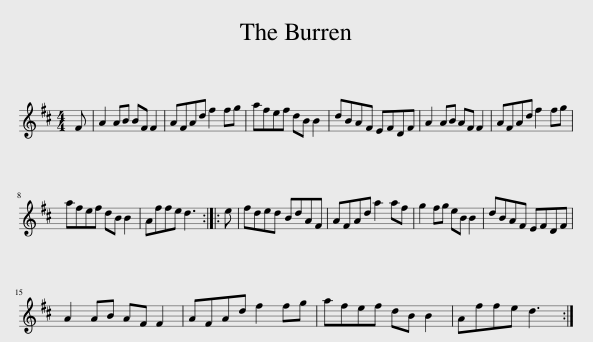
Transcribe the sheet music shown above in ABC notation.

X:1
L:1/8
M:4/4
I:linebreak $
K:D
V:1 treble
V:1
 F | A2 AB BF F2 | AFAd f2 fg | afef dB B2 | dBAF EFDF | %5
 A2 AB AF F2 | AFAd f2 fg |$ afef dB B2 | Affe d3 :: e | %10
 fded BdAF | AFAd a2 af | g2 fg eB B2 | dBAF EFDF |$ A2 AB AF F2 | %15
 AFAd f2 fg | afef dB B2 | Affe d3 :| %18
